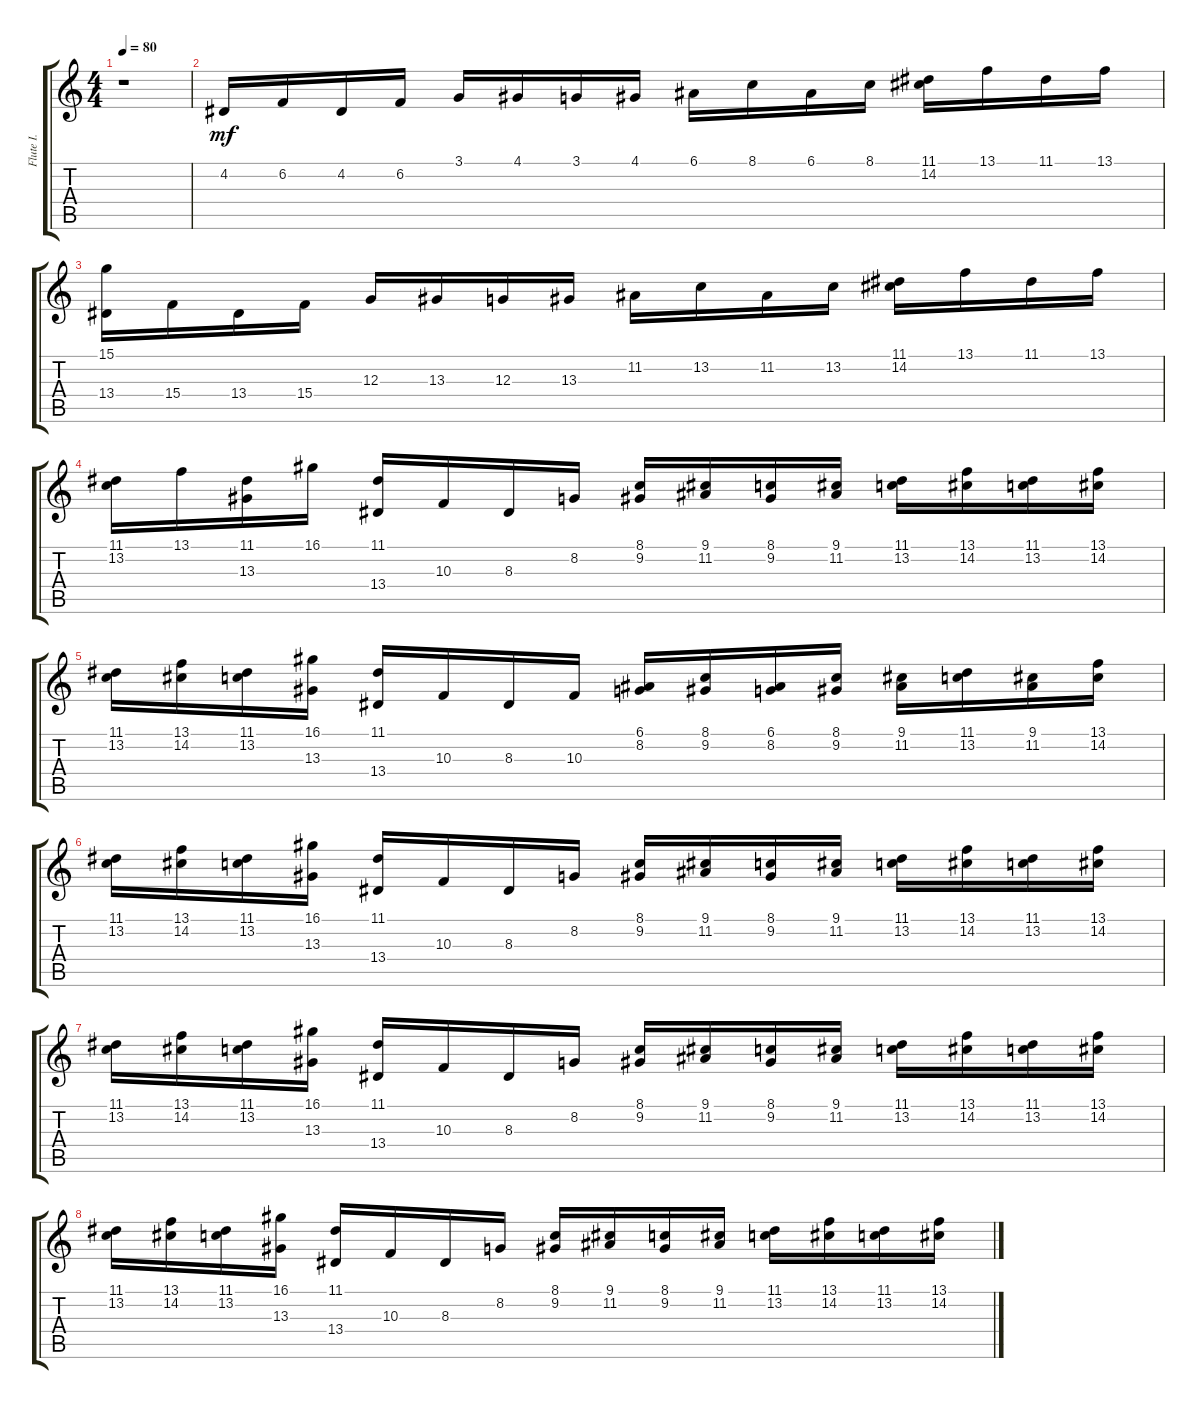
\track ("Flute I." "Flute I.") {instrument flute}
\staff {score tabs}
\tuning (E4 B3 G3 D3 A2 E2) {hide}
\ts (4 4)
\tempo 80
\clef g2
\ks c
r.1{dy p} |
4.2.16{dy mf volume 16} 6.2.16{volume 16} 4.2.16 6.2.16 3.1.16 4.1.16 3.1.16 4.1.16 6.1.16 8.1.16 6.1.16 8.1.16 (11.1 14.2).16 13.1.16 11.1.16 13.1.16 |
(15.1 13.4).16 15.4.16 13.4.16 15.4.16 12.3.16 13.3.16 12.3.16 13.3.16 11.2.16 13.2.16 11.2.16 13.2.16 (11.1 14.2).16 13.1.16 11.1.16 13.1.16 |
(11.1 13.2).16 13.1.16 (11.1 13.3).16 16.1.16 (11.1 13.4).16 10.3.16 8.3.16 8.2.16 (8.1 9.2).16 (9.1 11.2).16 (8.1 9.2).16 (9.1 11.2).16 (11.1 13.2).16 (13.1 14.2).16 (11.1 13.2).16 (13.1 14.2).16 |
(11.1 13.2).16 (13.1 14.2).16 (11.1 13.2).16 (16.1 13.3).16 (11.1 13.4).16 10.3.16 8.3.16 10.3.16 (6.1 8.2).16 (8.1 9.2).16 (6.1 8.2).16 (8.1 9.2).16 (9.1 11.2).16 (11.1 13.2).16 (9.1 11.2).16 (13.1 14.2).16 |
(11.1 13.2).16 (13.1 14.2).16 (11.1 13.2).16 (16.1 13.3).16 (11.1 13.4).16 10.3.16 8.3.16 8.2.16 (8.1 9.2).16 (9.1 11.2).16 (8.1 9.2).16 (9.1 11.2).16 (11.1 13.2).16 (13.1 14.2).16 (11.1 13.2).16 (13.1 14.2).16 |
(11.1 13.2).16 (13.1 14.2).16 (11.1 13.2).16 (16.1 13.3).16 (11.1 13.4).16 10.3.16 8.3.16 8.2.16 (8.1 9.2).16 (9.1 11.2).16 (8.1 9.2).16 (9.1 11.2).16 (11.1 13.2).16 (13.1 14.2).16 (11.1 13.2).16 (13.1 14.2).16 |
(11.1 13.2).16 (13.1 14.2).16 (11.1 13.2).16 (16.1 13.3).16 (11.1 13.4).16 10.3.16 8.3.16 8.2.16 (8.1 9.2).16 (9.1 11.2).16 (8.1 9.2).16 (9.1 11.2).16 (11.1 13.2).16 (13.1 14.2).16 (11.1 13.2).16 (13.1 14.2).16
